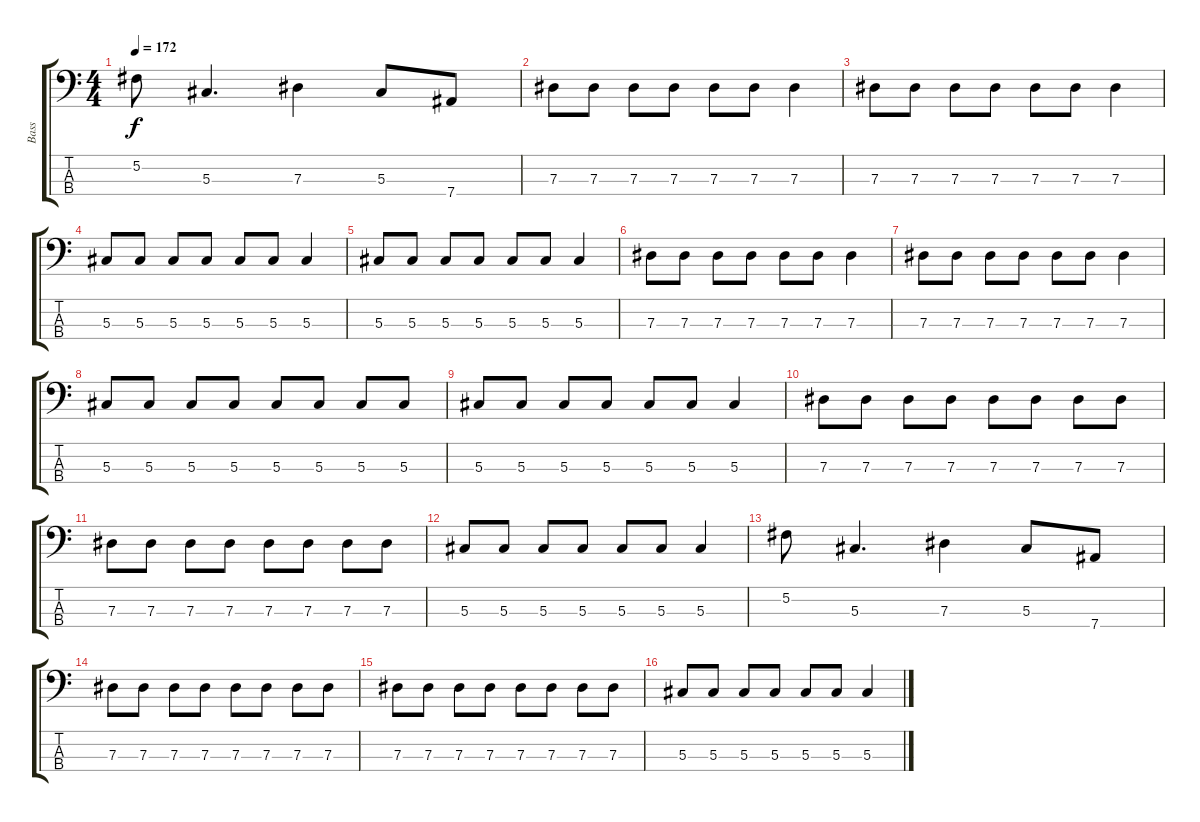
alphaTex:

\track ("Bass" "Bass") {instrument electricbassfinger}
\staff {score tabs}
\tuning (Gb2 Db2 Ab1 Eb1) {hide}
\ts (4 4)
\tempo 172
\clef f4
\ks c
5.2.8{dy f} 5.3.4{d} 7.3.4 5.3.8 7.4.8 |
7.3.8 7.3.8 7.3.8 7.3.8 7.3.8 7.3.8 7.3.4 |
7.3.8 7.3.8 7.3.8 7.3.8 7.3.8 7.3.8 7.3.4 |
5.3.8 5.3.8 5.3.8 5.3.8 5.3.8 5.3.8 5.3.4 |
5.3.8 5.3.8 5.3.8 5.3.8 5.3.8 5.3.8 5.3.4 |
7.3.8 7.3.8 7.3.8 7.3.8 7.3.8 7.3.8 7.3.4 |
7.3.8 7.3.8 7.3.8 7.3.8 7.3.8 7.3.8 7.3.4 |
5.3.8 5.3.8 5.3.8 5.3.8 5.3.8 5.3.8 5.3.8 5.3.8 |
5.3.8 5.3.8 5.3.8 5.3.8 5.3.8 5.3.8 5.3.4 |
7.3.8 7.3.8 7.3.8 7.3.8 7.3.8 7.3.8 7.3.8 7.3.8 |
7.3.8 7.3.8 7.3.8 7.3.8 7.3.8 7.3.8 7.3.8 7.3.8 |
5.3.8 5.3.8 5.3.8 5.3.8 5.3.8 5.3.8 5.3.4 |
5.2.8 5.3.4{d} 7.3.4 5.3.8 7.4.8 |
7.3.8 7.3.8 7.3.8 7.3.8 7.3.8 7.3.8 7.3.8 7.3.8 |
7.3.8 7.3.8 7.3.8 7.3.8 7.3.8 7.3.8 7.3.8 7.3.8 |
5.3.8 5.3.8 5.3.8 5.3.8 5.3.8 5.3.8 5.3.4
